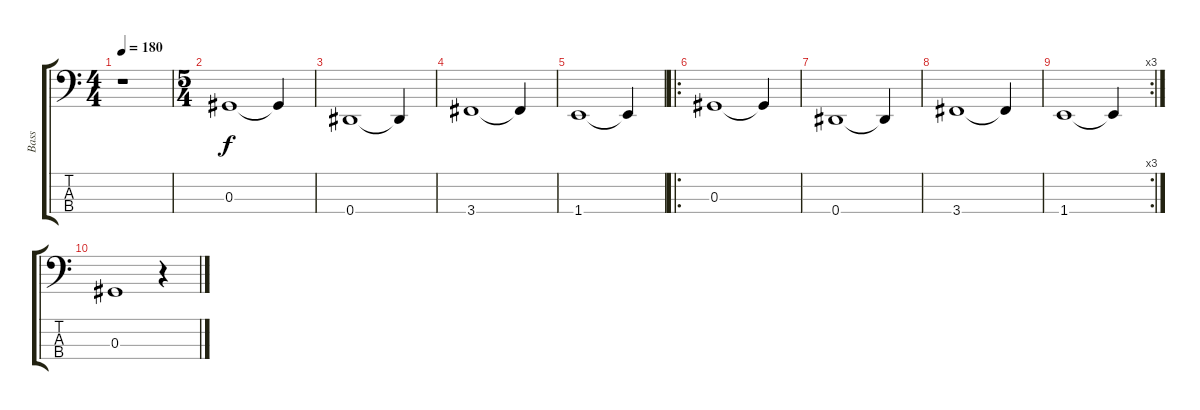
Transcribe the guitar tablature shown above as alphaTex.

\track ("Bass" "Bass") {instrument electricbasspick}
\staff {score tabs}
\tuning (Gb2 Db2 Ab1 Eb1) {hide}
\ts (4 4)
\tempo 180
\clef f4
\ks c
r.1{dy f} |
\ts (5 4)
0.3.1 0.3{t}.4 |
0.4.1 0.4{t}.4 |
3.4.1 3.4{t}.4 |
1.4.1 1.4{t}.4 |
\ro
0.3.1 0.3{t}.4 |
0.4.1 0.4{t}.4 |
3.4.1 3.4{t}.4 |
\rc 3
1.4.1 1.4{t}.4 |
0.3.1 r.4
